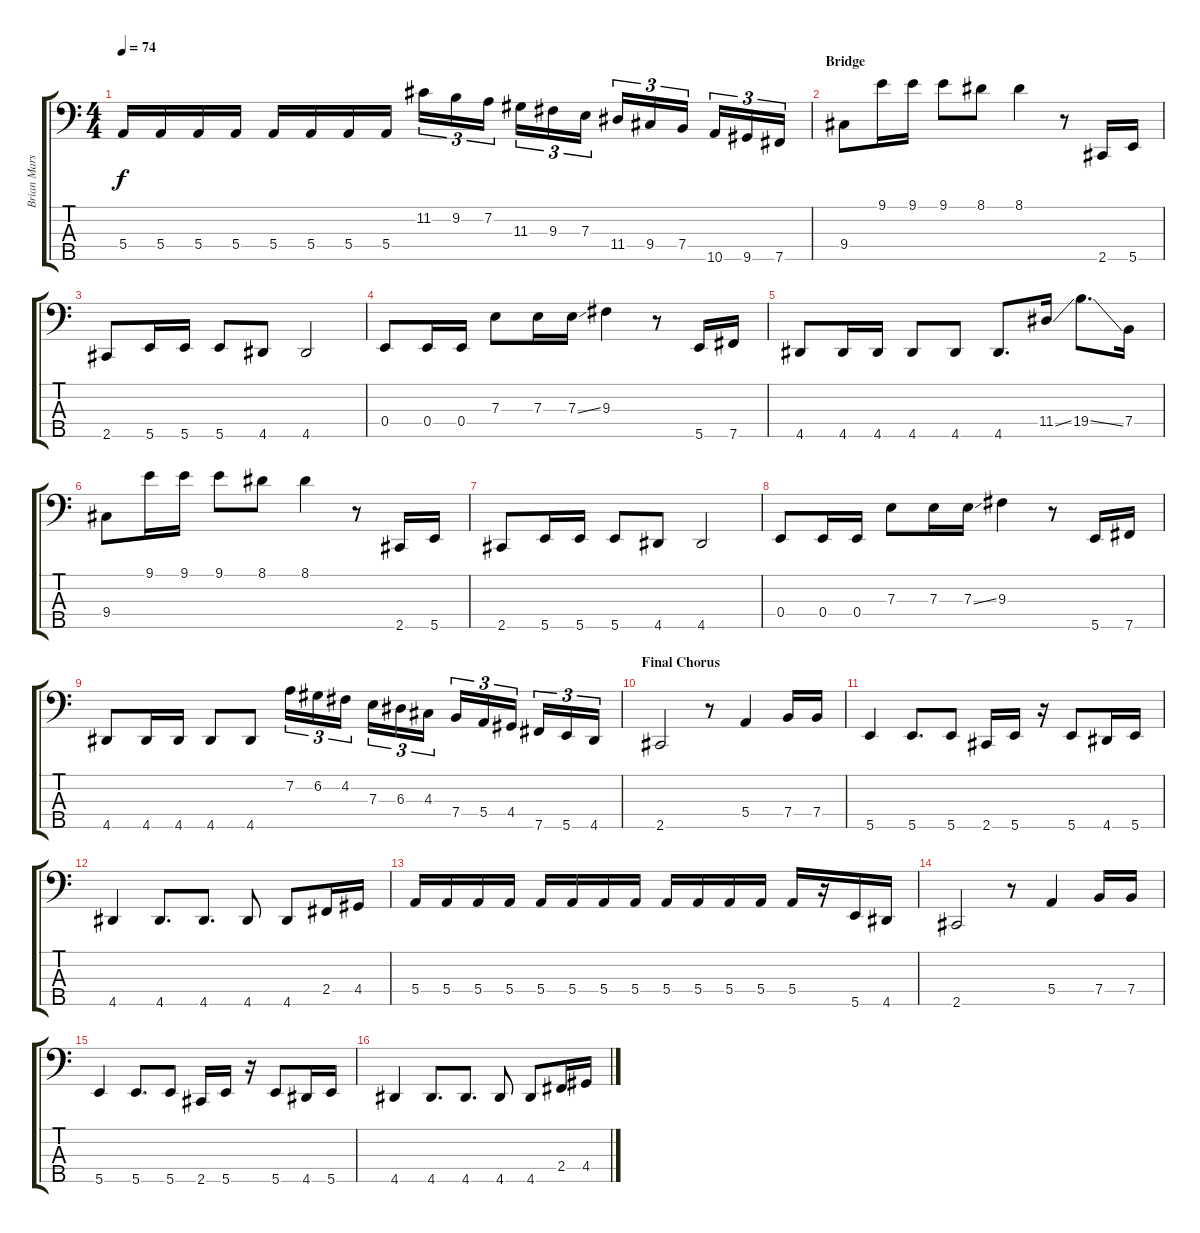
\track ("Brian Marshall - 5 String Bass" "Brian Mars") {instrument electricbassfinger}
\staff {score tabs}
\tuning (G2 D2 A1 E1 B0) {hide}
\ts (4 4)
\tempo 74
\clef f4
\ks c
5.4.16{dy f} 5.4.16 5.4.16 5.4.16 5.4.16 5.4.16 5.4.16 5.4.16 11.2.16{tu (3 2)} 9.2.16{tu (3 2)} 7.2.16{tu (3 2)} 11.3.16{tu (3 2)} 9.3.16{tu (3 2)} 7.3.16{tu (3 2)} 11.4.16{tu (3 2)} 9.4.16{tu (3 2)} 7.4.16{tu (3 2)} 10.5.16{tu (3 2)} 9.5.16{tu (3 2)} 7.5.16{tu (3 2)} |
\section ("" "Bridge")
9.4.8 9.1.16 9.1.16 9.1.8 8.1.8 8.1.4 r.8 2.5.16 5.5.16 |
2.5.8 5.5.16 5.5.16 5.5.8 4.5.8 4.5.2 |
0.4.8 0.4.16 0.4.16 7.3.8 7.3.16 7.3{ss}.16 9.3.4 r.8 5.5.16 7.5.16 |
4.5.8 4.5.16 4.5.16 4.5.8 4.5.8 4.5.8{d} 11.4{ss}.16 19.4{ss}.8{d} 7.4.16 |
9.4.8 9.1.16 9.1.16 9.1.8 8.1.8 8.1.4 r.8 2.5.16 5.5.16 |
2.5.8 5.5.16 5.5.16 5.5.8 4.5.8 4.5.2 |
0.4.8 0.4.16 0.4.16 7.3.8 7.3.16 7.3{ss}.16 9.3.4 r.8 5.5.16 7.5.16 |
4.5.8 4.5.16 4.5.16 4.5.8 4.5.8 7.2.16{tu (3 2)} 6.2.16{tu (3 2)} 4.2.16{tu (3 2)} 7.3.16{tu (3 2)} 6.3.16{tu (3 2)} 4.3.16{tu (3 2)} 7.4.16{tu (3 2)} 5.4.16{tu (3 2)} 4.4.16{tu (3 2)} 7.5.16{tu (3 2)} 5.5.16{tu (3 2)} 4.5.16{tu (3 2)} |
\section ("" "Final Chorus")
2.5.2 r.8 5.4.4 7.4.16 7.4.16 |
5.5.4 5.5.8{d} 5.5.8 2.5.16 5.5.16 r.16 5.5.8 4.5.16 5.5.16 |
4.5.4 4.5.8{d} 4.5.8{d} 4.5.8 4.5.8 2.4.16 4.4.16 |
5.4.16 5.4.16 5.4.16 5.4.16 5.4.16 5.4.16 5.4.16 5.4.16 5.4.16 5.4.16 5.4.16 5.4.16 5.4.16 r.16 5.5.16 4.5.16 |
2.5.2 r.8 5.4.4 7.4.16 7.4.16 |
5.5.4 5.5.8{d} 5.5.8 2.5.16 5.5.16 r.16 5.5.8 4.5.16 5.5.16 |
4.5.4 4.5.8{d} 4.5.8{d} 4.5.8 4.5.8 2.4.16 4.4.16
